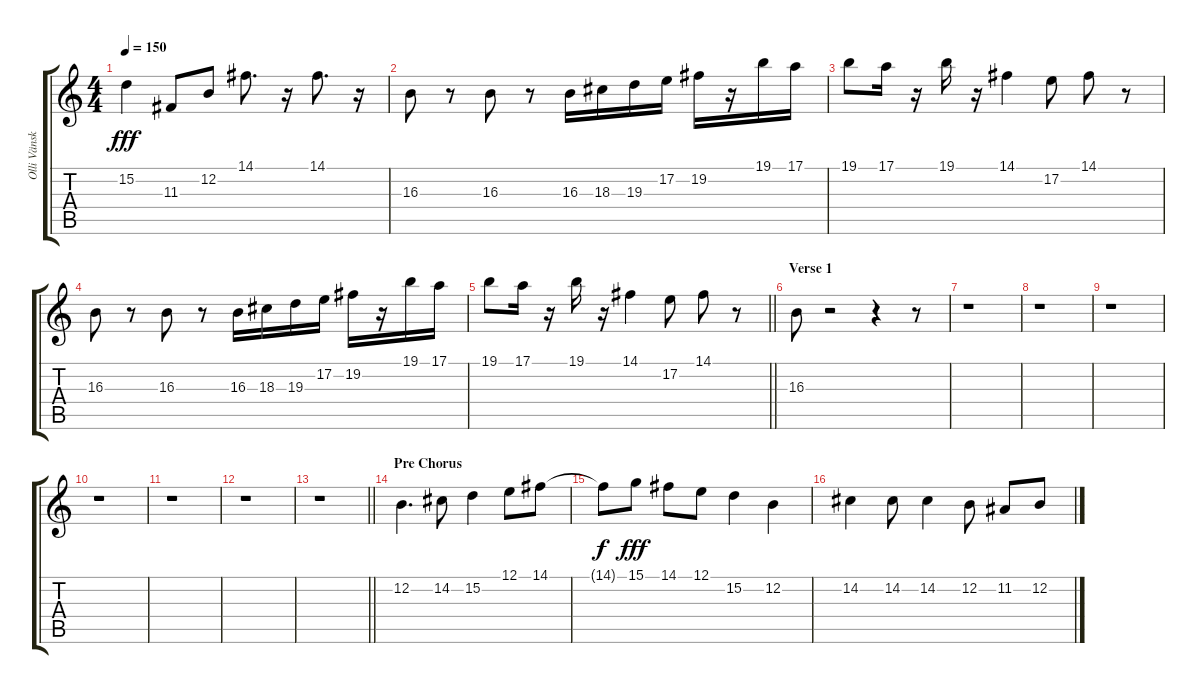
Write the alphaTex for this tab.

\track ("Olli Vänskä" "Olli Vänsk") {instrument violin}
\staff {score tabs}
\tuning (E4 B3 G3 D3 A2 E2) {hide}
\ts (4 4)
\tempo 150
\clef g2
\ks c
15.2.4{dy fff} 11.3.8 12.2.8 14.1.8{d} r.16 14.1.8{d} r.16 |
16.3.8 r.8 16.3.8 r.8 16.3.16 18.3.16 19.3.16 17.2.16 19.2.16 r.16 19.1.16 17.1.16 |
19.1.8 17.1.16 r.16 19.1.16 r.16 14.1.4 17.2.8 14.1.8 r.8 |
16.3.8 r.8 16.3.8 r.8 16.3.16 18.3.16 19.3.16 17.2.16 19.2.16 r.16 19.1.16 17.1.16 |
\barLineRight lightlight
19.1.8 17.1.16 r.16 19.1.16 r.16 14.1.4 17.2.8 14.1.8 r.8 |
\section ("" "Verse 1")
16.3.8 r.2 r.4 r.8 |
r.1 |
r.1 |
r.1 |
r.1 |
r.1 |
r.1 |
\barLineRight lightlight
r.1 |
\section ("" "Pre Chorus")
12.2.4{d} 14.2.8 15.2.4 12.1.8 14.1.8 |
14.1{t}.8{dy f} 15.1.8{dy fff} 14.1.8 12.1.8 15.2.4 12.2.4 |
14.2.4 14.2.8 14.2.4 12.2.8 11.2.8 12.2.8
